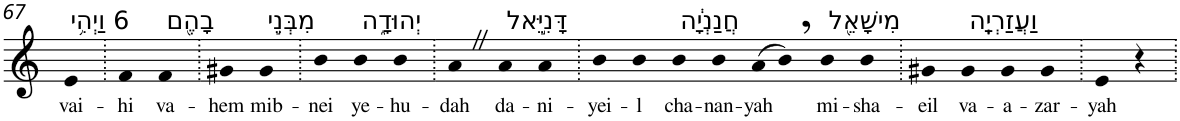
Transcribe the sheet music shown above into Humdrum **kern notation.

**kern	**text
*part1	*part1
*staff1	*staff1
*I"Piano	*
*I'Pno	*
!!LO:PB:g=z
*clefG2	*
*k[]	*
=67	=67
!LO:TX:a:t=6 וַיְהִ֥י	!
!	!LO:LY:b
4e	vai-
=68.	=68.
!	!LO:LY:b
4f	-hi
!LO:TX:a:t=בָהֶ֖ם	!
!	!LO:LY:b
4f	va-
=69.	=69.
!	!LO:LY:b
4g#X	-hem
!LO:TX:a:t=מִבְּנֵ֣י	!
!	!LO:LY:b
4g#	mib-
=70.	=70.
!	!LO:LY:b
4b	-nei
!LO:TX:a:t=יְהוּדָ֑ה	!
!	!LO:LY:b
4b	ye-
!	!LO:LY:b
4b	-hu-
=71.	=71.
!	!LO:LY:b
4aZ	-dah
!LO:TX:a:t=דָּנִיֵּ֣אל	!
!	!LO:LY:b
4a	da-
!	!LO:LY:b
4a	-ni-
=72.	=72.
!	!LO:LY:b
4b	-yei-
!	!LO:LY:b
4b	-l
!LO:TX:a:t=חֲנַנְיָ֔ה	!
!	!LO:LY:b
4b	cha-
!	!LO:LY:b
4b	-nan-
!	!LO:LY:b
(>8a	-yah
8b,)	.
!LO:TX:a:t=מִישָׁאֵ֖ל	!
!	!LO:LY:b
4b	mi-
!	!LO:LY:b
4b	-sha-
=73.	=73.
!	!LO:LY:b
4g#X	-eil
!LO:TX:a:t=וַעֲזַרְיָֽה	!
!	!LO:LY:b
4g#	va-
!	!LO:LY:b
4g#	-a-
!	!LO:LY:b
4g#	-zar-
=74.	=74.
!	!LO:LY:b
4e	-yah
4r	.
=.	=.
*-	*-
